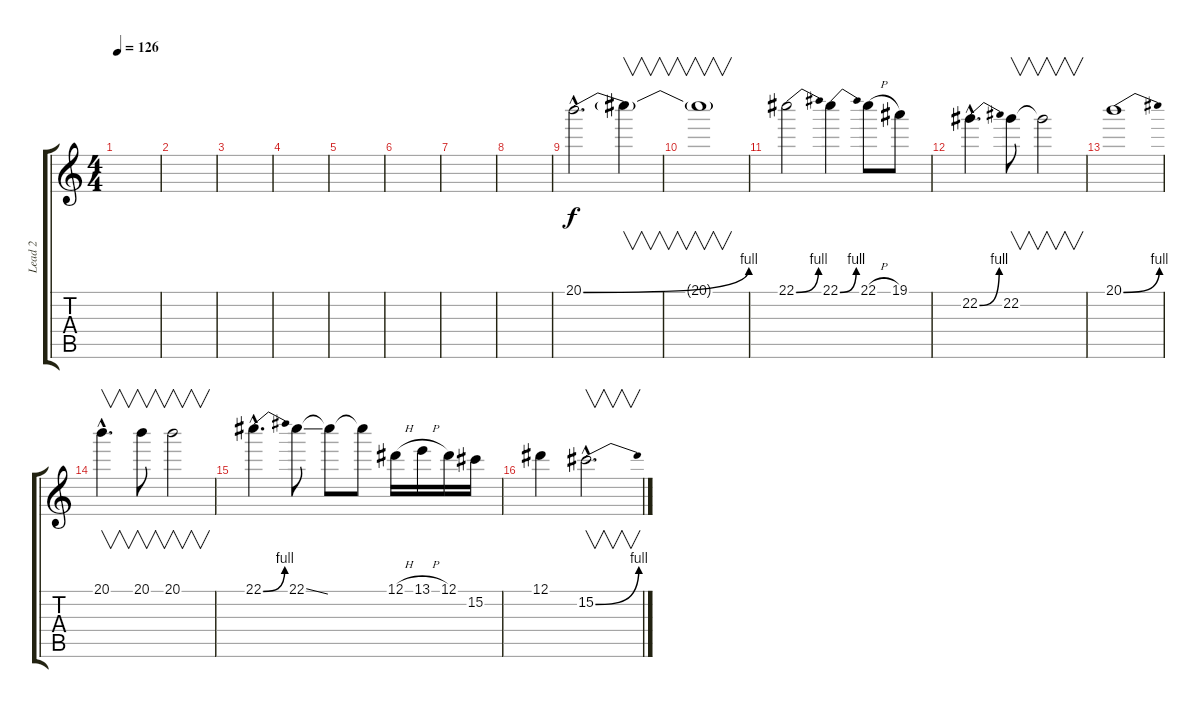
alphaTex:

\track ("Lead 2" "Lead 2") {instrument distortionguitar}
\staff {score tabs}
\tuning (Eb4 Bb3 Gb3 Db3 Ab2 Eb2) {hide}
\ts (4 4)
\tempo 126
\clef g2
\ks c
|
|
|
|
|
|
|
|
20.1{be (bend 0 0 60 4) hac}.2{d} 20.1{t}.4{v} |
20.1{t}.1{v} |
22.1{be (bend 0 0 60 4)}.2 22.1{be (bend 0 0 60 4)}.4 22.1{h}.8 19.1.8 |
22.2{be (bend 0 0 60 4) hac}.4{d} 22.2.8{v} 22.2{t}.2{v} |
20.1{be (bend 0 0 60 4)}.1 |
20.1{hac}.4{v d} 20.1.8{v} 20.1.2{v} |
22.1{be (bend 0 0 60 4) hac}.4{d} 22.1{ss}.8 22.1{t}.8 22.1{t}.8 12.1{h}.16 13.1{h}.16 12.1.16 15.2.16 |
12.1.4 15.2{be (bend 0 0 60 4) hac}.2{v d}
